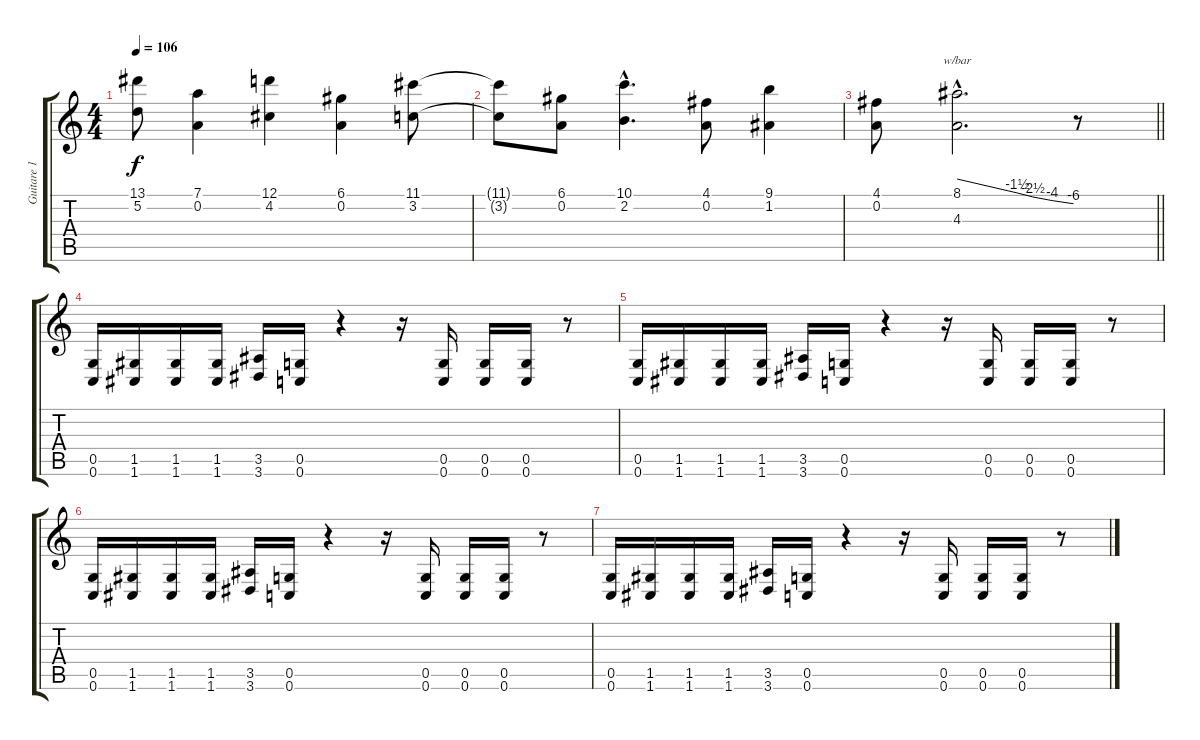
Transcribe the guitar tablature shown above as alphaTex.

\track ("Guitare 1" "Guitare 1") {instrument distortionguitar}
\staff {score tabs}
\tuning (D4 A3 F3 C3 G2 C2) {hide}
\ts (4 4)
\tempo 106
\clef g2
\ks c
(13.1{t} 5.2{t}).8{dy f} (7.1 0.2).4 (12.1 4.2).4 (6.1 0.2).4 (11.1 3.2).8 |
(11.1{t} 3.2{t}).8 (6.1 0.2).8 (10.1{hac} 2.2{hac}).4{d} (4.1 0.2).8 (9.1 1.2).4 |
\barLineRight lightlight
(4.1 0.2).8 (8.1{hac} 4.3{hac}).2{d tbe (custom default 0 0 31 -6 39 -10 49 -16 60 -24)} r.8 |
(0.5 0.6).16 (1.5 1.6).16 (1.5 1.6).16 (1.5 1.6).16 (3.5 3.6).16 (0.5 0.6).16 r.4 r.16 (0.5 0.6).16 (0.5 0.6).16 (0.5 0.6).16 r.8 |
(0.5 0.6).16 (1.5 1.6).16 (1.5 1.6).16 (1.5 1.6).16 (3.5 3.6).16 (0.5 0.6).16 r.4 r.16 (0.5 0.6).16 (0.5 0.6).16 (0.5 0.6).16 r.8 |
(0.5 0.6).16 (1.5 1.6).16 (1.5 1.6).16 (1.5 1.6).16 (3.5 3.6).16 (0.5 0.6).16 r.4 r.16 (0.5 0.6).16 (0.5 0.6).16 (0.5 0.6).16 r.8 |
(0.5 0.6).16 (1.5 1.6).16 (1.5 1.6).16 (1.5 1.6).16 (3.5 3.6).16 (0.5 0.6).16 r.4 r.16 (0.5 0.6).16 (0.5 0.6).16 (0.5 0.6).16 r.8
